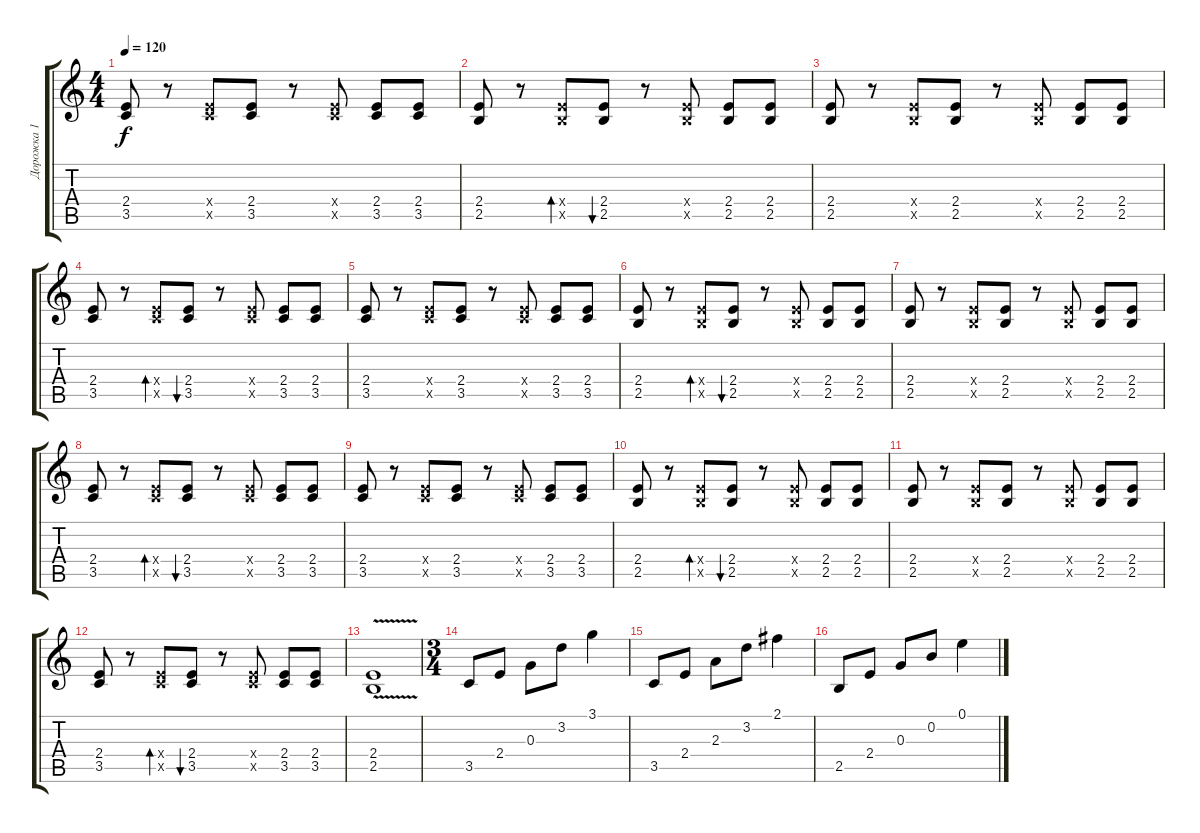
\track ("Дорожка 1" "Дорожка 1") {instrument acousticguitarsteel}
\staff {score tabs}
\tuning (E4 B3 G3 D3 A2 E2) {hide}
\ts (4 4)
\tempo 120
\clef g2
\ks c
(2.4 3.5).8{dy f} r.8 (2.4{x} 3.5{x}).8 (2.4 3.5).8 r.8 (2.4{x} 3.5{x}).8 (2.4 3.5).8 (2.4 3.5).8 |
(2.4 2.5).8 r.8 (2.4{x} 2.5{x}).8{bd 60} (2.4 2.5).8{bu 60} r.8 (2.4{x} 2.5{x}).8 (2.4 2.5).8 (2.4 2.5).8 |
(2.4 2.5).8 r.8 (2.4{x} 2.5{x}).8 (2.4 2.5).8 r.8 (2.4{x} 2.5{x}).8 (2.4 2.5).8 (2.4 2.5).8 |
(2.4 3.5).8 r.8 (2.4{x} 3.5{x}).8{bd 60} (2.4 3.5).8{bu 60} r.8 (2.4{x} 3.5{x}).8 (2.4 3.5).8 (2.4 3.5).8 |
(2.4 3.5).8 r.8 (2.4{x} 3.5{x}).8 (2.4 3.5).8 r.8 (2.4{x} 3.5{x}).8 (2.4 3.5).8 (2.4 3.5).8 |
(2.4 2.5).8 r.8 (2.4{x} 2.5{x}).8{bd 60} (2.4 2.5).8{bu 60} r.8 (2.4{x} 2.5{x}).8 (2.4 2.5).8 (2.4 2.5).8 |
(2.4 2.5).8 r.8 (2.4{x} 2.5{x}).8 (2.4 2.5).8 r.8 (2.4{x} 2.5{x}).8 (2.4 2.5).8 (2.4 2.5).8 |
(2.4 3.5).8 r.8 (2.4{x} 3.5{x}).8{bd 60} (2.4 3.5).8{bu 60} r.8 (2.4{x} 3.5{x}).8 (2.4 3.5).8 (2.4 3.5).8 |
(2.4 3.5).8 r.8 (2.4{x} 3.5{x}).8 (2.4 3.5).8 r.8 (2.4{x} 3.5{x}).8 (2.4 3.5).8 (2.4 3.5).8 |
(2.4 2.5).8 r.8 (2.4{x} 2.5{x}).8{bd 60} (2.4 2.5).8{bu 60} r.8 (2.4{x} 2.5{x}).8 (2.4 2.5).8 (2.4 2.5).8 |
(2.4 2.5).8 r.8 (2.4{x} 2.5{x}).8 (2.4 2.5).8 r.8 (2.4{x} 2.5{x}).8 (2.4 2.5).8 (2.4 2.5).8 |
(2.4 3.5).8 r.8 (2.4{x} 3.5{x}).8{bd 60} (2.4 3.5).8{bu 60} r.8 (2.4{x} 3.5{x}).8 (2.4 3.5).8 (2.4 3.5).8 |
(2.4 2.5{v}).1 |
\ts (3 4)
3.5.8 2.4.8 0.3.8 3.2.8 3.1.4 |
3.5.8 2.4.8 2.3.8 3.2.8 2.1.4 |
2.5.8 2.4.8 0.3.8 0.2.8 0.1.4
